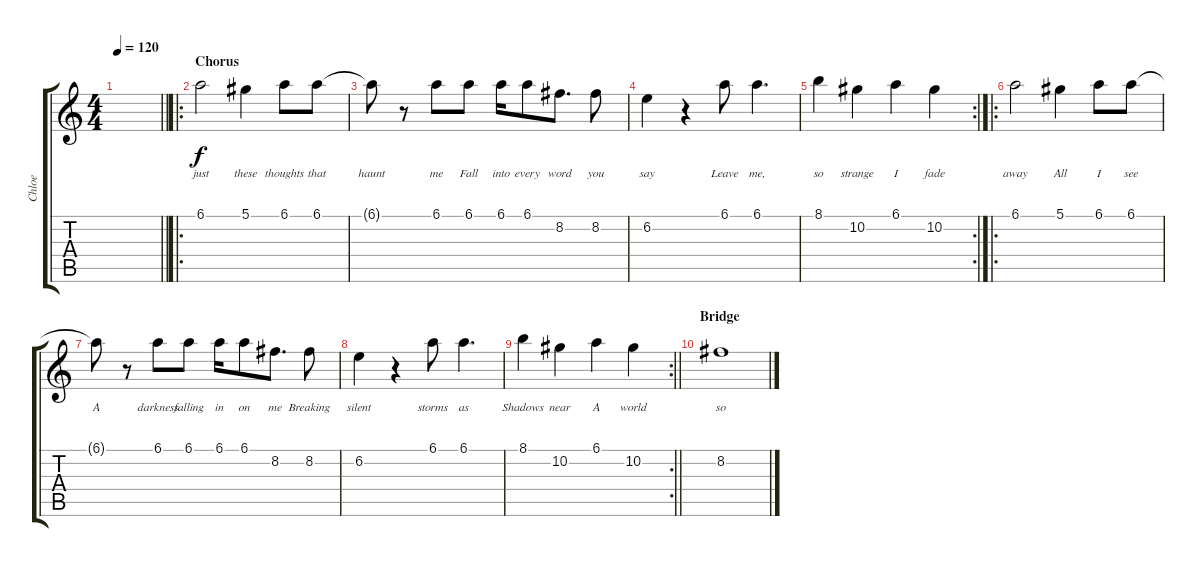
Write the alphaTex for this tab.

\track ("Chloe" "Chloe") {instrument acousticguitarsteel}
\staff {score tabs}
\tuning (Eb4 Bb3 Gb3 Db3 Ab2 Eb2) {hide}
\ts (4 4)
\tempo 120
\clef g2
\barLineRight lightlight
\ks c
|
\ro
\section ("" "Chorus")
6.1.2{lyrics (0 "just") lyrics (1 "") lyrics (2 "") lyrics (3 "") lyrics (4 "")} 5.1.4{lyrics (0 "these") lyrics (1 "") lyrics (2 "") lyrics (3 "") lyrics (4 "")} 6.1.8{lyrics (0 "thoughts") lyrics (1 "") lyrics (2 "") lyrics (3 "") lyrics (4 "")} 6.1.8{lyrics (0 "that") lyrics (1 "") lyrics (2 "") lyrics (3 "") lyrics (4 "")} |
6.1{t}.8{lyrics (0 "haunt") lyrics (1 "") lyrics (2 "") lyrics (3 "") lyrics (4 "")} r.8 6.1.8{lyrics (0 "me") lyrics (1 "") lyrics (2 "") lyrics (3 "") lyrics (4 "")} 6.1.8{lyrics (0 "Fall") lyrics (1 "") lyrics (2 "") lyrics (3 "") lyrics (4 "")} 6.1.16{lyrics (0 "into") lyrics (1 "") lyrics (2 "") lyrics (3 "") lyrics (4 "")} 6.1.8{lyrics (0 "every") lyrics (1 "") lyrics (2 "") lyrics (3 "") lyrics (4 "")} 8.2.8{d lyrics (0 "word") lyrics (1 "") lyrics (2 "") lyrics (3 "") lyrics (4 "")} 8.2.8{lyrics (0 "you") lyrics (1 "") lyrics (2 "") lyrics (3 "") lyrics (4 "")} |
6.2.4{lyrics (0 "say") lyrics (1 "") lyrics (2 "") lyrics (3 "") lyrics (4 "")} r.4 6.1.8{lyrics (0 "Leave") lyrics (1 "") lyrics (2 "") lyrics (3 "") lyrics (4 "")} 6.1.4{d lyrics (0 "me,") lyrics (1 "") lyrics (2 "") lyrics (3 "") lyrics (4 "")} |
\rc 2
8.1.4{lyrics (0 "so") lyrics (1 "") lyrics (2 "") lyrics (3 "") lyrics (4 "")} 10.2.4{lyrics (0 "strange") lyrics (1 "") lyrics (2 "") lyrics (3 "") lyrics (4 "")} 6.1.4{lyrics (0 "I") lyrics (1 "") lyrics (2 "") lyrics (3 "") lyrics (4 "")} 10.2.4{lyrics (0 "fade") lyrics (1 "") lyrics (2 "") lyrics (3 "") lyrics (4 "")} |
\ro
6.1.2{lyrics (0 "away") lyrics (1 "") lyrics (2 "") lyrics (3 "") lyrics (4 "")} 5.1.4{lyrics (0 "All") lyrics (1 "") lyrics (2 "") lyrics (3 "") lyrics (4 "")} 6.1.8{lyrics (0 "I") lyrics (1 "") lyrics (2 "") lyrics (3 "") lyrics (4 "")} 6.1.8{lyrics (0 "see") lyrics (1 "") lyrics (2 "") lyrics (3 "") lyrics (4 "")} |
6.1{t}.8{lyrics (0 "A") lyrics (1 "") lyrics (2 "") lyrics (3 "") lyrics (4 "")} r.8 6.1.8{lyrics (0 "darkness") lyrics (1 "") lyrics (2 "") lyrics (3 "") lyrics (4 "")} 6.1.8{lyrics (0 "falling") lyrics (1 "") lyrics (2 "") lyrics (3 "") lyrics (4 "")} 6.1.16{lyrics (0 "in") lyrics (1 "") lyrics (2 "") lyrics (3 "") lyrics (4 "")} 6.1.8{lyrics (0 "on") lyrics (1 "") lyrics (2 "") lyrics (3 "") lyrics (4 "")} 8.2.8{d lyrics (0 "me") lyrics (1 "") lyrics (2 "") lyrics (3 "") lyrics (4 "")} 8.2.8{lyrics (0 "Breaking") lyrics (1 "") lyrics (2 "") lyrics (3 "") lyrics (4 "")} |
6.2.4{lyrics (0 "silent") lyrics (1 "") lyrics (2 "") lyrics (3 "") lyrics (4 "")} r.4 6.1.8{lyrics (0 "storms") lyrics (1 "") lyrics (2 "") lyrics (3 "") lyrics (4 "")} 6.1.4{d lyrics (0 "as") lyrics (1 "") lyrics (2 "") lyrics (3 "") lyrics (4 "")} |
\rc 2
\barLineRight lightlight
8.1.4{lyrics (0 "Shadows") lyrics (1 "") lyrics (2 "") lyrics (3 "") lyrics (4 "")} 10.2.4{lyrics (0 "near") lyrics (1 "") lyrics (2 "") lyrics (3 "") lyrics (4 "")} 6.1.4{lyrics (0 "A") lyrics (1 "") lyrics (2 "") lyrics (3 "") lyrics (4 "")} 10.2.4{lyrics (0 "world") lyrics (1 "") lyrics (2 "") lyrics (3 "") lyrics (4 "")} |
\section ("" "Bridge")
8.2.1{lyrics (0 "so") lyrics (1 "") lyrics (2 "") lyrics (3 "") lyrics (4 "")}
